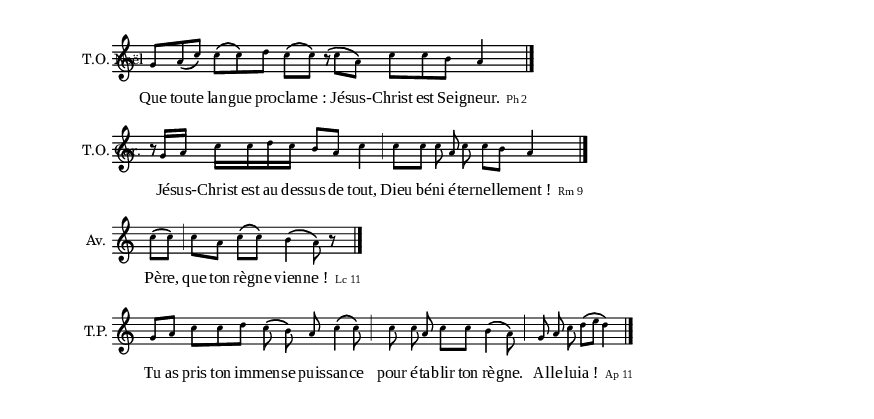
\version "2.10.0"
 \include "definitions.ly"
%\markup {Psaume 82}
\relative c'' { 
	\new Staff {
		\cadenzaOn
		
		\set Staff.instrumentName = \markup{ \center-align { T.O. Noël } }
		\times 2/3 { g8[ a\( c]\) }
		\times 2/3 { c8[\( c\) d] }
		c8[\( c\)] \pespace
		\times 2/3 { r8\( c[ a]\) }
		\times 2/3 { c8[ c b] }  a4
		\endBar
	}

	\addlyrics {
		
		Que tou -- te lan -- gue pro -- cla -- "me :" Jé -- sus- -- Christ est Sei -- gneur.

		\markup { \citation #"Ph 2" } }
	
	
}
\relative c'' { 
	\new Staff {
		\cadenzaOn
		
		\set Staff.instrumentName = \markup{ \center-align { T.O. Car. } }
		r8 g16[ a] c[ c d c] b8[ a] c4 \cesure c8[ c] \times 2/3 { c a c } c[ b] a4


		
		
		\endBar
	}

	\addlyrics {
		
		Jé -- sus- -- Christ est au des -- sus de tout, Dieu bé -- ni é -- ter -- nel -- le -- "ment !"

		\markup { \citation #"Rm 9" } }
	
	
}
\relative c'' { 
	\new Staff {
		\cadenzaOn
		
		\set Staff.instrumentName = \markup{ \center-align { Av. } }
		c8[\( c\)] \cesure c8[ a] c[\( c\)] \stemDown  b4\( a8\) r8
		\endBar
	}

	\addlyrics {
		
		Pè -- re, que ton rè -- gne vien -- "ne !"

		\markup { \citation #"Lc 11" } }
	
	
}

\relative c'' { 
	\new Staff {
		\cadenzaOn
		\set Staff.instrumentName = \markup{ \center-align { T.P. } }
		g8[ a] \times 2/3 { c[ c d] } \times 2/3 { c\( b\) a }
		\times 2/3 { c4\( c8\) }
		\cesure \pespace
		\times 2/3 { c c a }
		c[ c]
		\stemDown
		\times 2/3 { b4\( a8\) }
		\stemNeutral
		\cesureall \pespace
		\times 2/3 { g8 a c }
		d[\( e]
		d4\)
		
		 
		\endBar
	}

	\addlyrics {
		Tu as pris ton im -- men -- se puis -- san -- ce pour é -- ta -- blir ton rè -- gne. Al -- le -- lu -- ia ! _ 

		\markup { \citation #"Ap 11" } }
	
	

}


